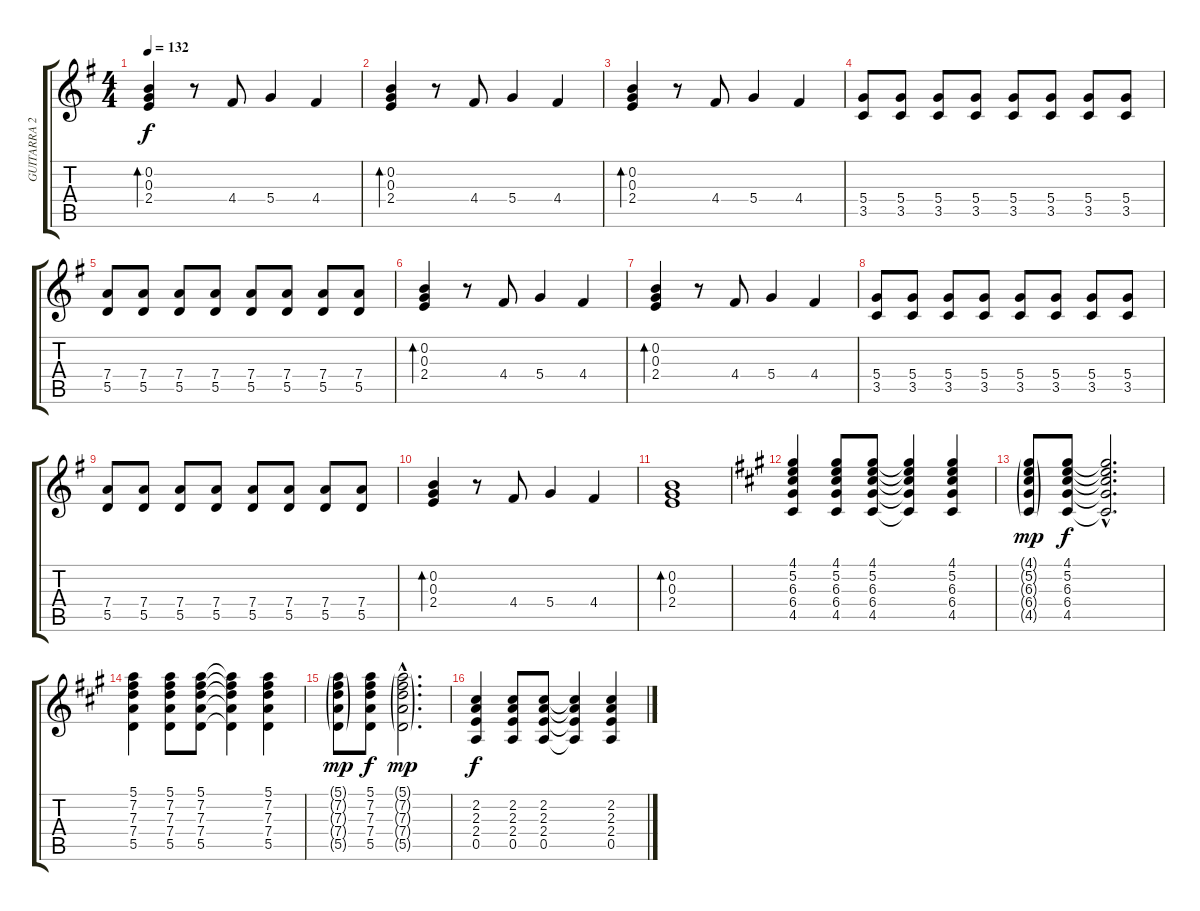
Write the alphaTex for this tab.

\track ("GUITARRA 2" "GUITARRA 2") {instrument overdrivenguitar}
\staff {score tabs}
\tuning (E4 B3 G3 D3 A2 E2) {hide}
\ts (4 4)
\tempo 132
\clef g2
\ks eminor
(0.2 0.3 2.4).4{bd 60 dy f} r.8 4.4.8 5.4.4 4.4.4 |
(0.2 0.3 2.4).4{bd 60} r.8 4.4.8 5.4.4 4.4.4 |
(0.2 0.3 2.4).4{bd 60} r.8 4.4.8 5.4.4 4.4.4 |
(5.4 3.5).8 (5.4 3.5).8 (5.4 3.5).8 (5.4 3.5).8 (5.4 3.5).8 (5.4 3.5).8 (5.4 3.5).8 (5.4 3.5).8 |
(7.4 5.5).8 (7.4 5.5).8 (7.4 5.5).8 (7.4 5.5).8 (7.4 5.5).8 (7.4 5.5).8 (7.4 5.5).8 (7.4 5.5).8 |
(0.2 0.3 2.4).4{bd 240} r.8 4.4.8 5.4.4 4.4.4 |
(0.2 0.3 2.4).4{bd 240} r.8 4.4.8 5.4.4 4.4.4 |
(5.4 3.5).8 (5.4 3.5).8 (5.4 3.5).8 (5.4 3.5).8 (5.4 3.5).8 (5.4 3.5).8 (5.4 3.5).8 (5.4 3.5).8 |
(7.4 5.5).8 (7.4 5.5).8 (7.4 5.5).8 (7.4 5.5).8 (7.4 5.5).8 (7.4 5.5).8 (7.4 5.5).8 (7.4 5.5).8 |
(0.2 0.3 2.4).4{bd 240} r.8 4.4.8 5.4.4 4.4.4 |
(0.2 0.3 2.4).1{bd 240} |
\ks f#minor
(4.1 5.2 6.3 6.4 4.5).4 (4.1 5.2 6.3 6.4 4.5).8 (4.1 5.2 6.3 6.4 4.5).8 (4.1{t} 5.2{t} 6.3{t} 6.4{t} 4.5{t}).4 (4.1 5.2 6.3 6.4 4.5).4 |
(4.1{g} 5.2{g} 6.3{g} 6.4{g} 4.5{g}).8{dy mp} (4.1 5.2 6.3 6.4 4.5).8{dy f} (4.1{hac t} 5.2{hac t} 6.3{hac t} 6.4{hac t} 4.5{hac t}).2{d} |
(5.1 7.2 7.3 7.4 5.5).4 (5.1 7.2 7.3 7.4 5.5).8 (5.1 7.2 7.3 7.4 5.5).8 (5.1{t} 7.2{t} 7.3{t} 7.4{t} 5.5{t}).4 (5.1 7.2 7.3 7.4 5.5).4 |
(5.1{g} 7.2{g} 7.3{g} 7.4{g} 5.5{g}).8{dy mp} (5.1 7.2 7.3 7.4 5.5).8{dy f} (5.1{g hac} 7.2{g hac} 7.3{g hac} 7.4{g hac} 5.5{g hac}).2{d dy mp} |
(2.2 2.3 2.4 0.5).4{dy f} (2.2 2.3 2.4 0.5).8 (2.2 2.3 2.4 0.5).8 (2.2{t} 2.3{t} 2.4{t} 0.5{t}).4 (2.2 2.3 2.4 0.5).4
